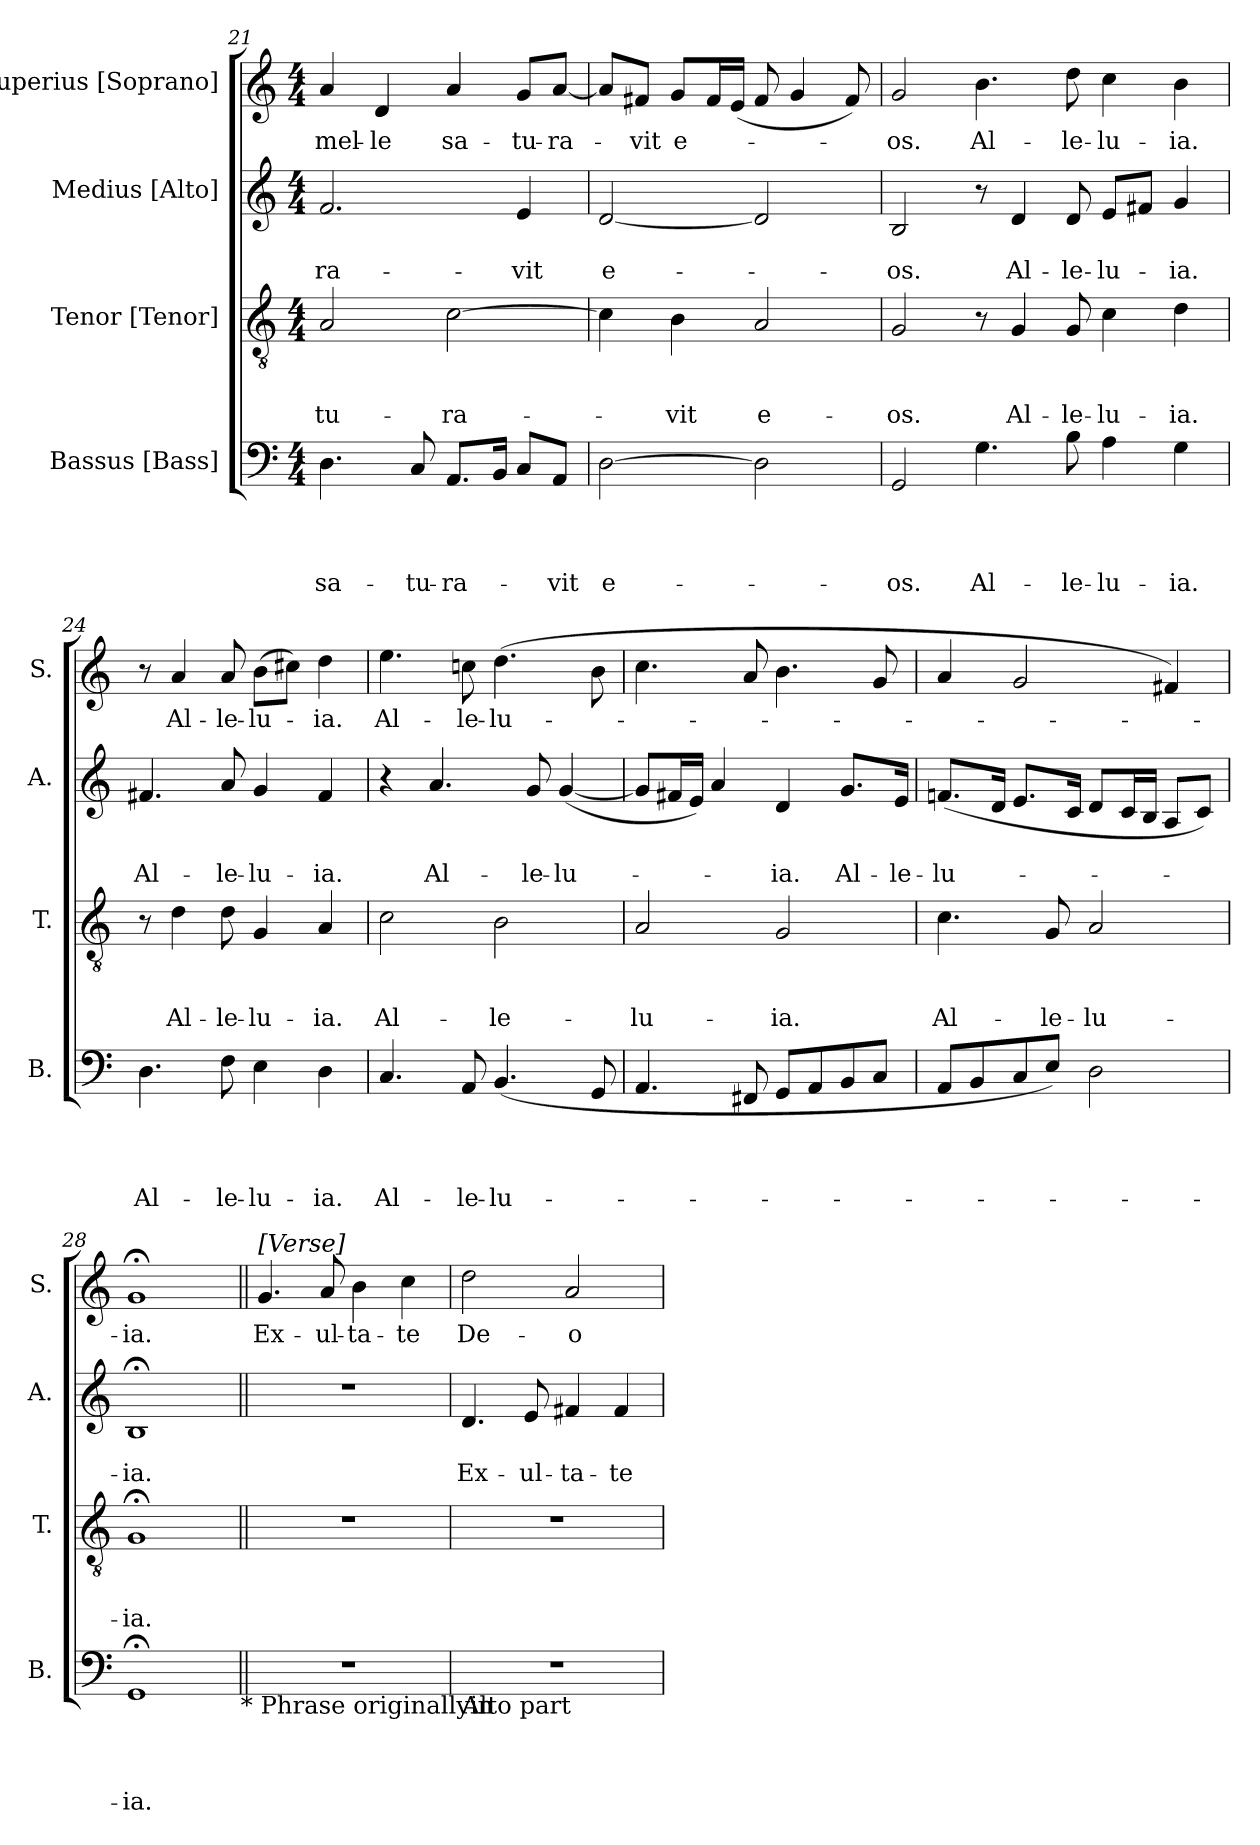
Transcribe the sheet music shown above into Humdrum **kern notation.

**kern	**text	**text	**text	**text	**kern	**text	**text	**text	**kern	**text	**text	**kern	**text
*part4	*part4	*part4	*part4	*part4	*part3	*part3	*part3	*part3	*part2	*part2	*part2	*part1	*part1
*staff4	*staff4	*staff4	*staff4	*staff4	*staff3	*staff3	*staff3	*staff3	*staff2	*staff2	*staff2	*staff1	*staff1
*I"Bassus [Bass]	*	*	*	*	*I"Tenor [Tenor]	*	*	*	*I"Medius [Alto]	*	*	*I"Superius [Soprano]	*
*I'B.	*	*	*	*	*I'T.	*	*	*	*I'A.	*	*	*I'S.	*
*clefF4	*	*	*	*	*clefGv2	*	*	*	*clefG2	*	*	*clefG2	*
*k[]	*	*	*	*	*k[]	*	*	*	*k[]	*	*	*k[]	*
*C:	*	*	*	*	*C:	*	*	*	*C:	*	*	*C:	*
*M4/4	*	*	*	*	*M4/4	*	*	*	*M4/4	*	*	*M4/4	*
=21	=21	=21	=21	=21	=21	=21	=21	=21	=21	=21	=21	=21	=21
!	!	!	!	!LO:LY:b	!	!	!	!LO:LY:b	!	!	!LO:LY:b	!	!LO:LY:b
4.D\	.	.	.	sa-	2A/	.	.	-tu-	2.f/	.	-ra-	4a/	mel-
!	!	!	!	!	!	!	!	!	!	!	!	!	!LO:LY:b
.	.	.	.	.	.	.	.	.	.	.	.	4d/	-le
!	!	!	!	!LO:LY:b	!	!	!	!	!	!	!	!	!
8C/	.	.	.	-tu-	.	.	.	.	.	.	.	.	.
!	!	!	!	!LO:LY:b:rj	!	!	!	!LO:LY:b	!	!	!	!	!LO:LY:b
8.AA/L	.	.	.	-ra-	[>2c\	.	.	-ra-	.	.	.	4a/	sa-
16BB/Jk	.	.	.	.	.	.	.	.	.	.	.	.	.
!	!	!	!	!	!	!	!	!	!	!	!LO:LY:b	!	!LO:LY:b
8C/L	.	.	.	.	.	.	.	.	4e/	.	-vit	8g/L	-tu-
!	!	!	!	!LO:LY:b	!	!	!	!	!	!	!	!	!LO:LY:b:rj
8AA/J	.	.	.	-vit	.	.	.	.	.	.	.	[<8a/J	-ra-
=22	=22	=22	=22	=22	=22	=22	=22	=22	=22	=22	=22	=22	=22
!	!	!	!	!LO:LY:b:rj	!	!	!	!	!	!	!LO:LY:b:rj	!	!
[>2D\	.	.	.	e-	4c\]	.	.	.	[<2d/	.	e-	8a/L]	.
!	!	!	!	!	!	!	!	!	!	!	!	!	!LO:LY:b
.	.	.	.	.	.	.	.	.	.	.	.	8f#X/J	-vit
!	!	!	!	!	!	!	!	!LO:LY:b	!	!	!	!	!LO:LY:b:rj
.	.	.	.	.	4B\	.	.	-vit	.	.	.	8g/L	e-
.	.	.	.	.	.	.	.	.	.	.	.	16f#/L	.
.	.	.	.	.	.	.	.	.	.	.	.	(<16e/JJ	.
!	!	!	!	!	!	!	!	!LO:LY:b	!	!	!	!	!
2D\]	.	.	.	.	2A/	.	.	e-	2d/]	.	.	8f#/	.
.	.	.	.	.	.	.	.	.	.	.	.	4g/	.
.	.	.	.	.	.	.	.	.	.	.	.	8f#/)	.
!!LO:LB:g=z
=23	=23	=23	=23	=23	=23	=23	=23	=23	=23	=23	=23	=23	=23
!	!	!	!	!LO:LY:b	!	!	!	!LO:LY:b	!	!	!LO:LY:b	!	!LO:LY:b
2GG/	.	.	.	-os.	2G/	.	.	-os.	2B/	.	-os.	2g/	-os.
!	!	!	!	!LO:LY:b	!	!	!	!	!	!	!	!	!LO:LY:b
4.G\	.	.	.	Al-	8rA	.	.	.	8ra	.	.	4.b\	Al-
!	!	!	!	!	!	!	!	!LO:LY:b	!	!	!LO:LY:b	!	!
.	.	.	.	.	4G/	.	.	Al-	4d/	.	Al-	.	.
!	!	!	!	!LO:LY:b	!	!	!	!LO:LY:b	!	!	!LO:LY:b	!	!LO:LY:b
8B\	.	.	.	-le-	8G/	.	.	-le-	8d/	.	-le-	8dd\	-le-
!	!	!	!	!LO:LY:b:rj	!	!	!	!LO:LY:b:rj	!	!	!LO:LY:b:rj	!	!LO:LY:b:rj
4A\	.	.	.	-lu-	4c\	.	.	-lu-	8e/L	.	-lu-	4cc\	-lu-
.	.	.	.	.	.	.	.	.	8f#X/J	.	.	.	.
!	!	!	!	!LO:LY:b	!	!	!	!LO:LY:b	!	!	!LO:LY:b	!	!LO:LY:b
4G\	.	.	.	-ia.	4d\	.	.	-ia.	4g/	.	-ia.	4b\	-ia.
=24	=24	=24	=24	=24	=24	=24	=24	=24	=24	=24	=24	=24	=24
!	!	!	!	!LO:LY:b	!	!	!	!	!	!	!LO:LY:b	!	!
4.D\	.	.	.	Al-	8rA	.	.	.	4.f#X/	.	Al-	8ra	.
!	!	!	!	!	!	!	!	!LO:LY:b	!	!	!	!	!LO:LY:b
.	.	.	.	.	4d\	.	.	Al-	.	.	.	4a/	Al-
!	!	!	!	!LO:LY:b	!	!	!	!LO:LY:b	!	!	!LO:LY:b	!	!LO:LY:b
8F\	.	.	.	-le-	8d\	.	.	-le-	8a/	.	-le-	8a/	-le-
!	!	!	!	!LO:LY:b:rj	!	!	!	!LO:LY:b:rj	!	!	!LO:LY:b:rj	!	!LO:LY:b:rj
4E\	.	.	.	-lu-	4G/	.	.	-lu-	4g/	.	-lu-	(>8b\L	-lu-
.	.	.	.	.	.	.	.	.	.	.	.	8cc#X\J)	.
!	!	!	!	!LO:LY:b	!	!	!	!LO:LY:b	!	!	!LO:LY:b	!	!LO:LY:b
4D\	.	.	.	-ia.	4A/	.	.	-ia.	4f#/	.	-ia.	4dd\	-ia.
=25	=25	=25	=25	=25	=25	=25	=25	=25	=25	=25	=25	=25	=25
!	!	!	!	!LO:LY:b	!	!	!	!LO:LY:b	!	!	!	!	!LO:LY:b
4.C/	.	.	.	Al-	2c\	.	.	Al-	4r	.	.	4.ee\	Al-
!	!	!	!	!	!	!	!	!	!	!	!LO:LY:b	!	!
.	.	.	.	.	.	.	.	.	4.a/	.	Al-	.	.
!	!	!	!	!LO:LY:b	!	!	!	!	!	!	!	!	!LO:LY:b
8AA/	.	.	.	-le-	.	.	.	.	.	.	.	8ccn\	-le-
!	!	!	!	!LO:LY:b:rj	!	!	!	!LO:LY:b	!	!	!	!	!LO:LY:b:rj
(4.BB/	.	.	.	-lu-	2B\	.	.	-le-	.	.	.	(>4.dd\	-lu-
!	!	!	!	!	!	!	!	!	!	!	!LO:LY:b	!	!
.	.	.	.	.	.	.	.	.	8g/	.	-le-	.	.
!	!	!	!	!	!	!	!	!	!	!	!LO:LY:b:rj	!	!
.	.	.	.	.	.	.	.	.	(<[<4g/	.	-lu-	.	.
8GG/	.	.	.	.	.	.	.	.	.	.	.	8b\	.
=26	=26	=26	=26	=26	=26	=26	=26	=26	=26	=26	=26	=26	=26
!	!	!	!	!	!	!	!	!LO:LY:b	!	!	!	!	!
4.AA/	.	.	.	.	2A/	.	.	-lu-	8g/L]	.	.	4.cc\	.
.	.	.	.	.	.	.	.	.	16f#X/L	.	.	.	.
.	.	.	.	.	.	.	.	.	16e/JJ)	.	.	.	.
.	.	.	.	.	.	.	.	.	4a/	.	.	.	.
8FF#X/	.	.	.	.	.	.	.	.	.	.	.	8a/	.
!	!	!	!	!	!	!	!	!LO:LY:b	!	!	!LO:LY:b	!	!
8GG/L	.	.	.	.	2G/	.	.	-ia.	4d/	.	-ia.	4.b\	.
8AA/	.	.	.	.	.	.	.	.	.	.	.	.	.
!	!	!	!	!	!	!	!	!	!	!	!LO:LY:b	!	!
8BB/	.	.	.	.	.	.	.	.	8.g/L	.	Al-	.	.
8C/J	.	.	.	.	.	.	.	.	.	.	.	8g/	.
!	!	!	!	!	!	!	!	!	!	!	!LO:LY:b	!	!
.	.	.	.	.	.	.	.	.	16e/Jk	.	-le-	.	.
=27	=27	=27	=27	=27	=27	=27	=27	=27	=27	=27	=27	=27	=27
!	!	!	!	!	!	!	!	!LO:LY:b	!	!	!LO:LY:b	!	!
8AA/L	.	.	.	.	4.c\	.	.	Al-	(<8.fni/L	.	-lu-	4a/	.
8BB/	.	.	.	.	.	.	.	.	.	.	.	.	.
.	.	.	.	.	.	.	.	.	16d/Jk	.	.	.	.
8C/	.	.	.	.	.	.	.	.	8.e/L	.	.	2g/	.
!	!	!	!	!	!	!	!	!LO:LY:b	!	!	!	!	!
8E/J)	.	.	.	.	8G/	.	.	-le-	.	.	.	.	.
.	.	.	.	.	.	.	.	.	16c/Jk	.	.	.	.
!	!	!	!	!	!	!	!	!LO:LY:b:rj	!	!	!	!	!
2D\	.	.	.	.	2A/	.	.	-lu-	8d/L	.	.	.	.
.	.	.	.	.	.	.	.	.	16c/L	.	.	.	.
.	.	.	.	.	.	.	.	.	16B/JJ	.	.	.	.
.	.	.	.	.	.	.	.	.	8A/L	.	.	4f#X/)	.
.	.	.	.	.	.	.	.	.	8c/J)	.	.	.	.
!!LO:LB:g=z
=28	=28	=28	=28	=28	=28	=28	=28	=28	=28	=28	=28	=28	=28
!	!	!	!	!LO:LY:b	!	!	!	!LO:LY:b	!	!	!LO:LY:b	!	!LO:LY:b
1GG;	.	.	.	-ia.	1G;	.	.	-ia.	1B;	.	-ia.	1g;	-ia.
!LO:TX:b:t=* Phrase originallyin	!	!	!	!	!	!	!	!	!	!	!	!	!
=29||	=29||	=29||	=29||	=29||	=29||	=29||	=29||	=29||	=29||	=29||	=29||	=29||	=29||
!	!	!	!	!	!	!	!	!	!	!	!	!LO:TX:a:t=[Verse]	!
!	!	!	!	!	!	!	!	!	!	!	!	!	!LO:LY:b
1r	.	.	.	.	1r	.	.	.	1r	.	.	4.g/	Ex-
!	!	!	!	!	!	!	!	!	!	!	!	!	!LO:LY:b
.	.	.	.	.	.	.	.	.	.	.	.	8a/	-ul-
!	!	!	!	!	!	!	!	!	!	!	!	!	!LO:LY:b:rj
.	.	.	.	.	.	.	.	.	.	.	.	4b\	-ta-
!	!	!	!	!	!	!	!	!	!	!	!	!	!LO:LY:b
.	.	.	.	.	.	.	.	.	.	.	.	4cc\	-te
=30	=30	=30	=30	=30	=30	=30	=30	=30	=30	=30	=30	=30	=30
!LO:TX:b:t=Alto part	!	!	!	!	!	!	!	!	!	!	!	!	!
!	!	!	!	!	!	!	!	!	!	!	!LO:LY:b	!	!LO:LY:b
1r	.	.	.	.	1r	.	.	.	4.d/	.	Ex-	2dd\	De-
!	!	!	!	!	!	!	!	!	!	!	!LO:LY:b	!	!
.	.	.	.	.	.	.	.	.	8e/	.	-ul-	.	.
!	!	!	!	!	!	!	!	!	!	!	!LO:LY:b	!	!LO:LY:b
.	.	.	.	.	.	.	.	.	4f#X/	.	-ta-	2a/	-o
!	!	!	!	!	!	!	!	!	!	!	!LO:LY:b	!	!
.	.	.	.	.	.	.	.	.	4f#/	.	-te	.	.
=	=	=	=	=	=	=	=	=	=	=	=	=	=
*-	*-	*-	*-	*-	*-	*-	*-	*-	*-	*-	*-	*-	*-
